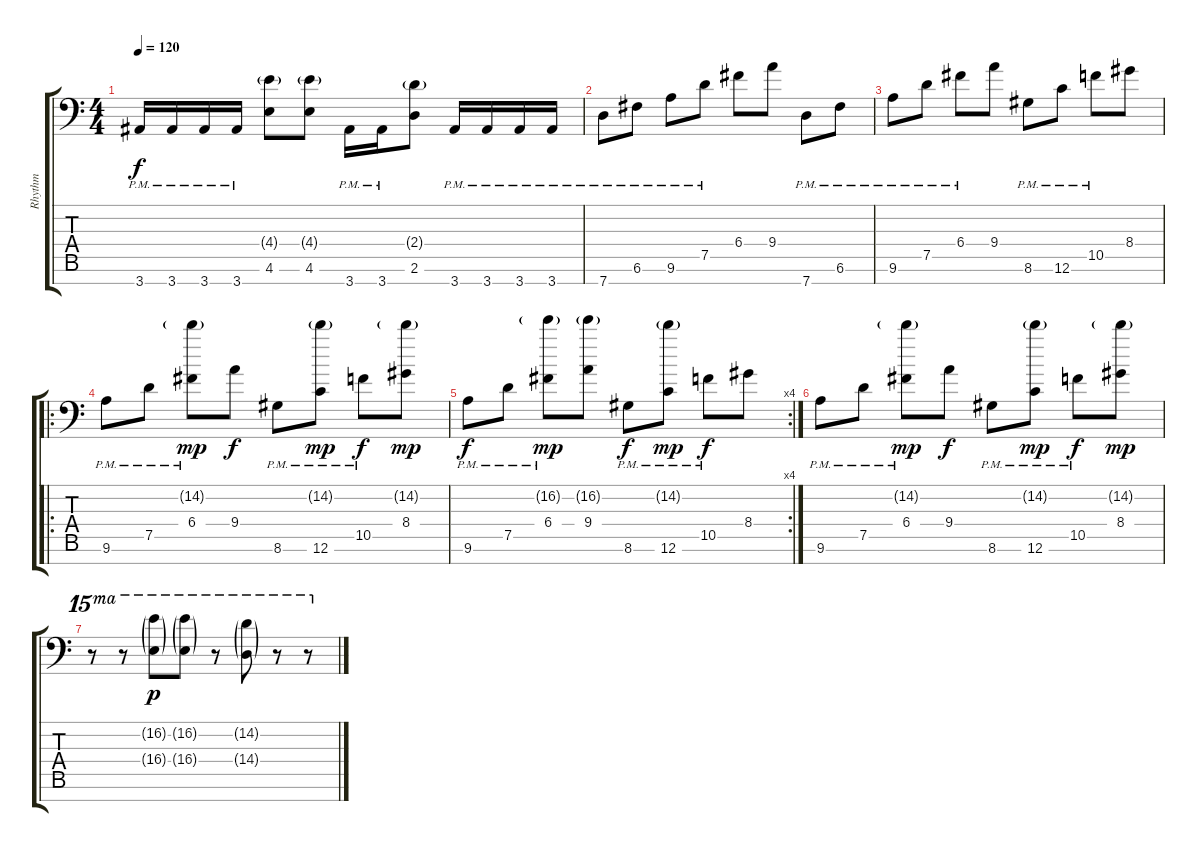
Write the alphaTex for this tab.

\track ("Rhythm" "Rhythm") {instrument distortionguitar}
\staff {score tabs}
\tuning (E4 C4 G3 C3 G2 C2 G1) {hide}
\ts (4 4)
\tempo 120
\clef f4
\ks c
3.7{pm}.16{dy f} 3.7{pm}.16 3.7{pm}.16 3.7{pm}.16 (4.4{g} 4.6).8 (4.4{g} 4.6).8 3.7{pm}.16 3.7{pm}.16 (2.4{g} 2.6).8 3.7{pm}.16 3.7{pm}.16 3.7{pm}.16 3.7{pm}.16 |
7.7{pm}.8 6.6{pm}.8 9.6{pm}.8 7.5{pm}.8 6.4.8 9.4.8 7.7{pm}.8 6.6{pm}.8 |
9.6{pm}.8 7.5{pm}.8 6.4{pm}.8 9.4.8 8.6{pm}.8 12.6{pm}.8 10.5{pm}.8 8.4.8 |
\ro
9.6{pm}.8 7.5{pm}.8 (14.2{g} 6.4{pm}).8{dy mp} 9.4.8{dy f} 8.6{pm}.8 (14.2{g} 12.6{pm}).8{dy mp} 10.5{pm}.8{dy f} (14.2{g} 8.4).8{dy mp} |
\rc 4
9.6{pm}.8{dy f} 7.5{pm}.8 (16.2{g} 6.4{pm}).8{dy mp} (16.2{g} 9.4).8 8.6{pm}.8{dy f} (14.2{g} 12.6{pm}).8{dy mp} 10.5{pm}.8{dy f} 8.4.8 |
9.6{pm}.8 7.5{pm}.8 (14.2{g} 6.4{pm}).8{dy mp} 9.4.8{dy f} 8.6{pm}.8 (14.2{g} 12.6{pm}).8{dy mp} 10.5{pm}.8{dy f} (14.2{g} 8.4).8{dy mp} |
r.8{ot 15ma} r.8{ot 15ma} (16.2{g} 16.4{g}).8{ot 15ma dy p} (16.2{g} 16.4{g}).8{ot 15ma} r.8{ot 15ma} (14.2{g} 14.4{g}).8{ot 15ma} r.8{ot 15ma} r.8{ot 15ma}
